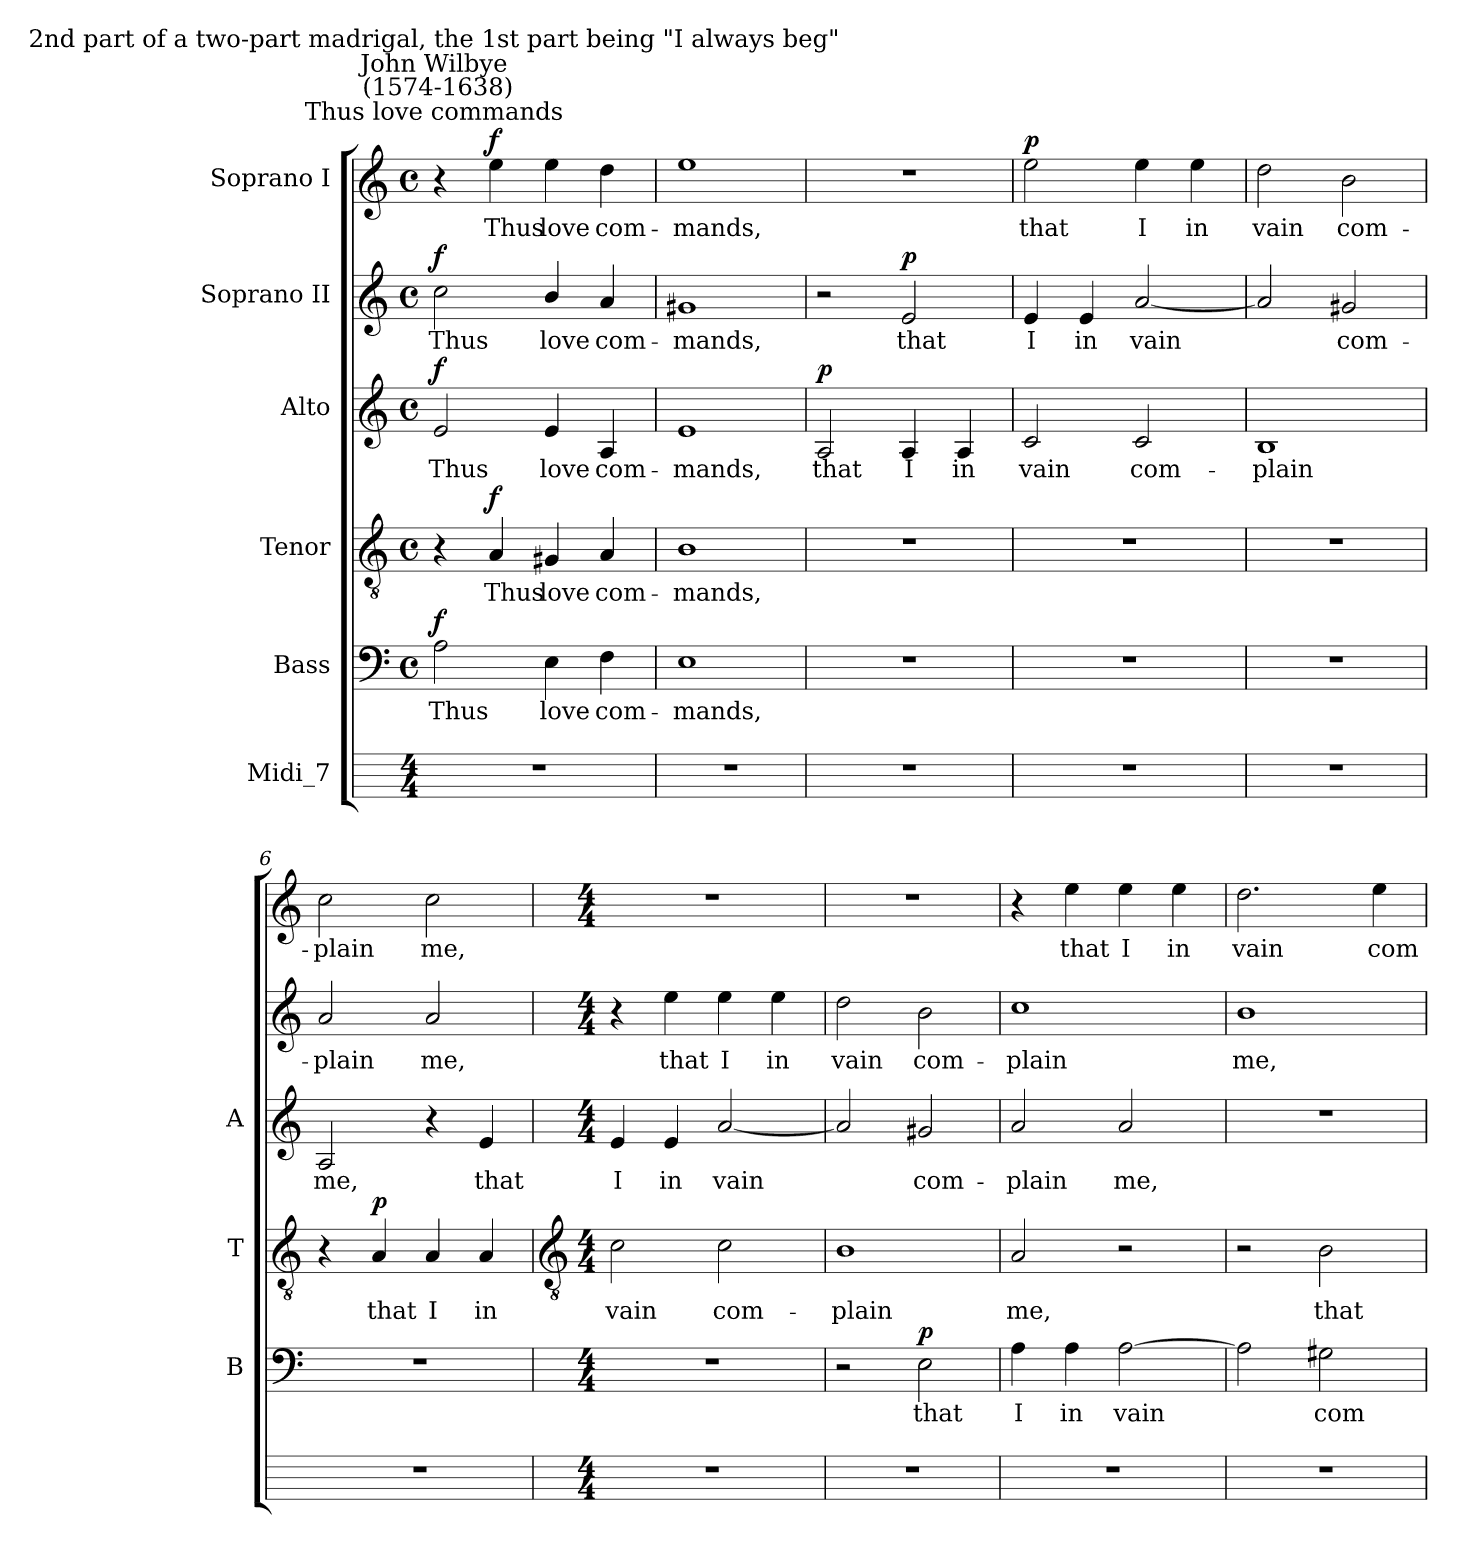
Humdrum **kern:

**kern	**kern	**text	**dynam	**kern	**text	**dynam	**kern	**text	**dynam	**kern	**text	**dynam	**kern	**text	**dynam
*part6	*part5	*part5	*part5	*part4	*part4	*part4	*part3	*part3	*part3	*part2	*part2	*part2	*part1	*part1	*part1
*staff6	*staff5	*staff5	*staff5	*staff4	*staff4	*staff4	*staff3	*staff3	*staff3	*staff2	*staff2	*staff2	*staff1	*staff1	*staff1
*I"Midi_7	*I"Bass	*	*	*I"Tenor	*	*	*I"Alto	*	*	*I"Soprano II	*	*	*I"Soprano I	*	*
*	*I'B	*	*	*I'T	*	*	*I'A	*	*	*	*	*	*	*	*
*	*clefF4	*	*	*clefGv2	*	*	*clefG2	*	*	*clefG2	*	*	*clefG2	*	*
*	*k[]	*	*	*k[]	*	*	*k[]	*	*	*k[]	*	*	*k[]	*	*
*	*C:	*	*	*C:	*	*	*C:	*	*	*C:	*	*	*C:	*	*
*M4/4	*M4/4	*	*	*M4/4	*	*	*M4/4	*	*	*M4/4	*	*	*M4/4	*	*
*	*met(c)	*	*	*met(c)	*	*	*met(c)	*	*	*met(c)	*	*	*met(c)	*	*
=1	=1	=1	=1	=1	=1	=1	=1	=1	=1	=1	=1	=1	=1	=1	=1
!	!	!	!	!	!	!	!	!	!	!	!	!	!LO:TX:a:cj:t=Thus love commands	!	!
!	!	!	!	!	!	!	!	!	!	!	!	!	!LO:TX:a:cj:t=John Wilbye\n (1574-1638)	!	!
!	!	!	!	!	!	!	!	!	!	!	!	!	!LO:TX:a:cj:t=2nd part of a two-part madrigal, the 1st part being "I always beg"	!	!
!	!	!LO:LY:b	!LO:DY:b	!	!	!	!	!LO:LY:b	!LO:DY:b	!	!LO:LY:b	!LO:DY:b	!	!	!
1r	2A	Thus	f	4r	.	.	2e	Thus	f	2cc	Thus	f	4r	.	.
!	!	!	!	!	!LO:LY:b	!LO:DY:b	!	!	!	!	!	!	!	!LO:LY:b	!LO:DY:b
.	.	.	.	4A/	Thus	f	.	.	.	.	.	.	4ee	Thus	f
!	!	!LO:LY:b	!	!	!LO:LY:b	!	!	!LO:LY:b	!	!	!LO:LY:b	!	!	!LO:LY:b	!
.	4E	love	.	4G#X	love	.	4e	love	.	4b/	love	.	4ee	love	.
!	!	!LO:LY:b	!	!	!LO:LY:b	!	!	!LO:LY:b	!	!	!LO:LY:b	!	!	!LO:LY:b	!
.	4F	com-	.	4A	com-	.	4A	com-	.	4a	com-	.	4dd	com-	.
=2	=2	=2	=2	=2	=2	=2	=2	=2	=2	=2	=2	=2	=2	=2	=2
!	!	!LO:LY:b	!	!	!LO:LY:b	!	!	!LO:LY:b	!	!	!LO:LY:b	!	!	!LO:LY:b	!
1r	1E	-mands,	.	1B	-mands,	.	1e	-mands,	.	1g#X	-mands,	.	1ee	-mands,	.
=3	=3	=3	=3	=3	=3	=3	=3	=3	=3	=3	=3	=3	=3	=3	=3
!	!	!	!	!	!	!	!	!LO:LY:b	!LO:DY:b	!	!	!	!	!	!
1r	1r	.	.	1r	.	.	2A	that	p	2r	.	.	1r	.	.
!	!	!	!	!	!	!	!	!LO:LY:b	!	!	!LO:LY:b	!LO:DY:b	!	!	!
.	.	.	.	.	.	.	4A	I	.	2e	that	p	.	.	.
!	!	!	!	!	!	!	!	!LO:LY:b	!	!	!	!	!	!	!
.	.	.	.	.	.	.	4A	in	.	.	.	.	.	.	.
=4	=4	=4	=4	=4	=4	=4	=4	=4	=4	=4	=4	=4	=4	=4	=4
!	!	!	!	!	!	!	!	!LO:LY:b	!	!	!LO:LY:b	!	!	!LO:LY:b	!LO:DY:b
1r	1r	.	.	1r	.	.	2c/	vain	.	4e	I	.	2ee	that	p
!	!	!	!	!	!	!	!	!	!	!	!LO:LY:b	!	!	!	!
.	.	.	.	.	.	.	.	.	.	4e	in	.	.	.	.
!	!	!	!	!	!	!	!	!LO:LY:b	!	!	!LO:LY:b	!	!	!LO:LY:b	!
.	.	.	.	.	.	.	2c/	com-	.	[2a	vain	.	4ee	I	.
!	!	!	!	!	!	!	!	!	!	!	!	!	!	!LO:LY:b	!
.	.	.	.	.	.	.	.	.	.	.	.	.	4ee	in	.
=5	=5	=5	=5	=5	=5	=5	=5	=5	=5	=5	=5	=5	=5	=5	=5
!	!	!	!	!	!	!	!	!LO:LY:b	!	!	!	!	!	!LO:LY:b	!
1r	1r	.	.	1r	.	.	1B	-plain	.	2a]	.	.	2dd	vain	.
!	!	!	!	!	!	!	!	!	!	!	!LO:LY:b	!	!	!LO:LY:b	!
.	.	.	.	.	.	.	.	.	.	2g#X	com-	.	2b	com-	.
=6	=6	=6	=6	=6	=6	=6	=6	=6	=6	=6	=6	=6	=6	=6	=6
!	!	!	!	!	!	!	!	!LO:LY:b	!	!	!LO:LY:b	!	!	!LO:LY:b	!
1r	1r	.	.	4r	.	.	2A	me,	.	2a	-plain	.	2cc	-plain	.
!	!	!	!	!	!LO:LY:b	!LO:DY:b	!	!	!	!	!	!	!	!	!
.	.	.	.	4A	that	p	.	.	.	.	.	.	.	.	.
!	!	!	!	!	!LO:LY:b	!	!	!	!	!	!LO:LY:b	!	!	!LO:LY:b	!
.	.	.	.	4A	I	.	4r	.	.	2a	me,	.	2cc	me,	.
!	!	!	!	!	!LO:LY:b	!	!	!LO:LY:b	!	!	!	!	!	!	!
.	.	.	.	4A	in	.	4e	that	.	.	.	.	.	.	.
!!LO:LB:g=z
=7	=7	=7	=7	=7	=7	=7	=7	=7	=7	=7	=7	=7	=7	=7	=7
*	*	*	*	*clefGv2	*	*	*	*	*	*	*	*	*	*	*
*M4/4	*M4/4	*	*	*M4/4	*	*	*M4/4	*	*	*M4/4	*	*	*M4/4	*	*
!	!	!	!	!	!LO:LY:b	!	!	!LO:LY:b	!	!	!	!	!	!	!
1r	1r	.	.	2c	vain	.	4e	I	.	4r	.	.	1r	.	.
!	!	!	!	!	!	!	!	!LO:LY:b	!	!	!LO:LY:b	!	!	!	!
.	.	.	.	.	.	.	4e	in	.	4ee	that	.	.	.	.
!	!	!	!	!	!LO:LY:b	!	!	!LO:LY:b	!	!	!LO:LY:b	!	!	!	!
.	.	.	.	2c	com-	.	[2a	vain	.	4ee	I	.	.	.	.
!	!	!	!	!	!	!	!	!	!	!	!LO:LY:b	!	!	!	!
.	.	.	.	.	.	.	.	.	.	4ee	in	.	.	.	.
=8	=8	=8	=8	=8	=8	=8	=8	=8	=8	=8	=8	=8	=8	=8	=8
!	!	!	!	!	!LO:LY:b	!	!	!	!	!	!LO:LY:b	!	!	!	!
1r	2r	.	.	1B	-plain	.	2a]	.	.	2dd	vain	.	1r	.	.
!	!	!LO:LY:b	!LO:DY:b	!	!	!	!	!LO:LY:b	!	!	!LO:LY:b	!	!	!	!
.	2E	that	p	.	.	.	2g#X	com-	.	2b	com-	.	.	.	.
=9	=9	=9	=9	=9	=9	=9	=9	=9	=9	=9	=9	=9	=9	=9	=9
!	!	!LO:LY:b	!	!	!LO:LY:b	!	!	!LO:LY:b	!	!	!LO:LY:b	!	!	!	!
1r	4A	I	.	2A	me,	.	2a	-plain	.	1cc	-plain	.	4r	.	.
!	!	!LO:LY:b	!	!	!	!	!	!	!	!	!	!	!	!LO:LY:b	!
.	4A	in	.	.	.	.	.	.	.	.	.	.	4ee	that	.
!	!	!LO:LY:b	!	!	!	!	!	!LO:LY:b	!	!	!	!	!	!LO:LY:b	!
.	[2A	vain	.	2r	.	.	2a	me,	.	.	.	.	4ee	I	.
!	!	!	!	!	!	!	!	!	!	!	!	!	!	!LO:LY:b	!
.	.	.	.	.	.	.	.	.	.	.	.	.	4ee	in	.
=10	=10	=10	=10	=10	=10	=10	=10	=10	=10	=10	=10	=10	=10	=10	=10
!	!	!	!	!	!	!	!	!	!	!	!LO:LY:b	!	!	!LO:LY:b	!
1r	2A]	.	.	2r	.	.	1r	.	.	1b	me,	.	2.dd	vain	.
!	!	!LO:LY:b	!	!	!LO:LY:b	!	!	!	!	!	!	!	!	!	!
.	2G#X	com-	.	2B	that	.	.	.	.	.	.	.	.	.	.
!	!	!	!	!	!	!	!	!	!	!	!	!	!	!LO:LY:b	!
.	.	.	.	.	.	.	.	.	.	.	.	.	4ee	com-	.
=	=	=	=	=	=	=	=	=	=	=	=	=	=	=	=
*-	*-	*-	*-	*-	*-	*-	*-	*-	*-	*-	*-	*-	*-	*-	*-
